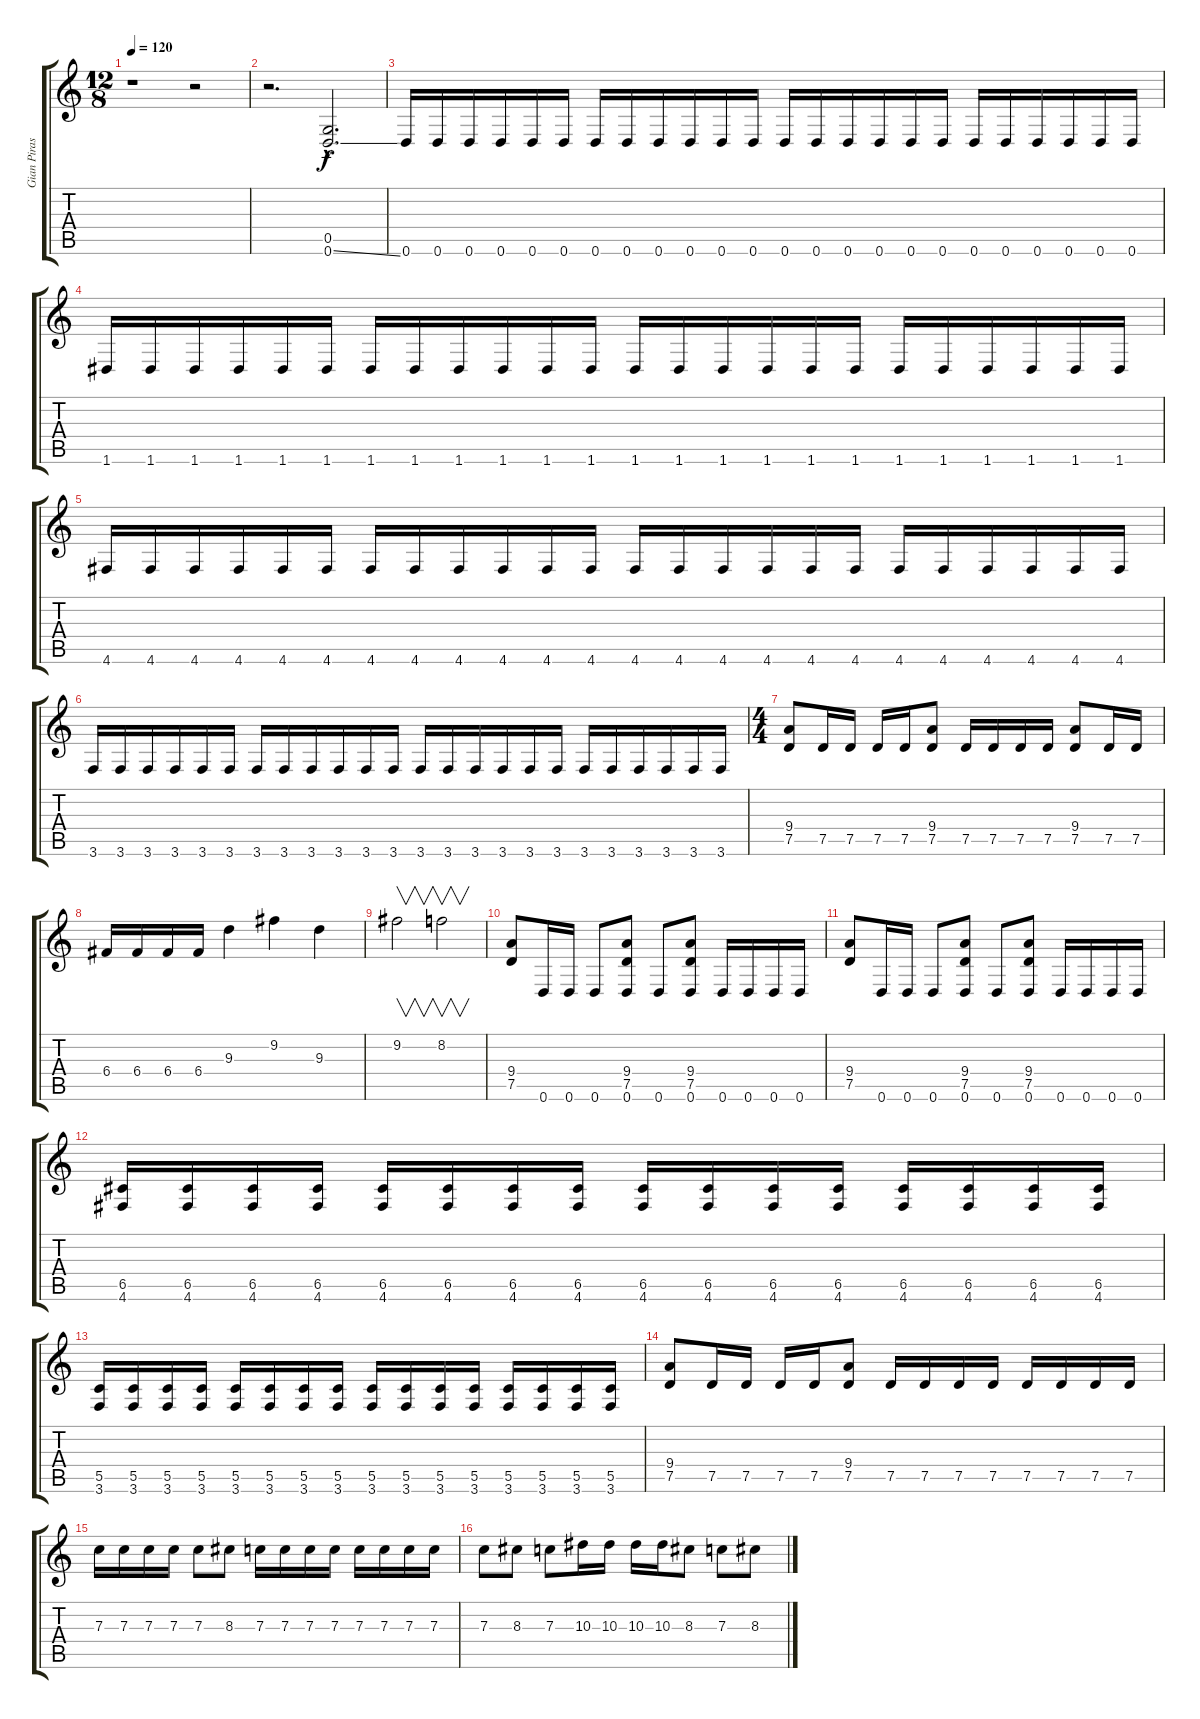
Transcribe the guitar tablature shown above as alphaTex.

\track ("Gian Piras" "Gian Piras") {instrument distortionguitar}
\staff {score tabs}
\tuning (D4 A3 F3 C3 G2 D2) {hide}
\ts (12 8)
\tempo 120
\clef g2
\ks c
r.1{dy f} r.2 |
r.2{d} (0.5{hac} 0.6{ss hac}).2{d} |
0.6.16 0.6.16 0.6.16 0.6.16 0.6.16 0.6.16 0.6.16 0.6.16 0.6.16 0.6.16 0.6.16 0.6.16 0.6.16 0.6.16 0.6.16 0.6.16 0.6.16 0.6.16 0.6.16 0.6.16 0.6.16 0.6.16 0.6.16 0.6.16 |
1.6.16 1.6.16 1.6.16 1.6.16 1.6.16 1.6.16 1.6.16 1.6.16 1.6.16 1.6.16 1.6.16 1.6.16 1.6.16 1.6.16 1.6.16 1.6.16 1.6.16 1.6.16 1.6.16 1.6.16 1.6.16 1.6.16 1.6.16 1.6.16 |
4.6.16 4.6.16 4.6.16 4.6.16 4.6.16 4.6.16 4.6.16 4.6.16 4.6.16 4.6.16 4.6.16 4.6.16 4.6.16 4.6.16 4.6.16 4.6.16 4.6.16 4.6.16 4.6.16 4.6.16 4.6.16 4.6.16 4.6.16 4.6.16 |
3.6.16 3.6.16 3.6.16 3.6.16 3.6.16 3.6.16 3.6.16 3.6.16 3.6.16 3.6.16 3.6.16 3.6.16 3.6.16 3.6.16 3.6.16 3.6.16 3.6.16 3.6.16 3.6.16 3.6.16 3.6.16 3.6.16 3.6.16 3.6.16 |
\ts (4 4)
(9.4 7.5).8 7.5.16 7.5.16 7.5.16 7.5.16 (9.4 7.5).8 7.5.16 7.5.16 7.5.16 7.5.16 (9.4 7.5).8 7.5.16 7.5.16 |
6.4.16 6.4.16 6.4.16 6.4.16 9.3.4 9.2.4 9.3.4 |
9.2.2{v} 8.2.2{v} |
(9.4 7.5).8 0.6.16 0.6.16 0.6.8 (9.4 7.5 0.6).8 0.6.8 (9.4 7.5 0.6).8 0.6.16 0.6.16 0.6.16 0.6.16 |
(9.4 7.5).8 0.6.16 0.6.16 0.6.8 (9.4 7.5 0.6).8 0.6.8 (9.4 7.5 0.6).8 0.6.16 0.6.16 0.6.16 0.6.16 |
(6.5 4.6).16 (6.5 4.6).16 (6.5 4.6).16 (6.5 4.6).16 (6.5 4.6).16 (6.5 4.6).16 (6.5 4.6).16 (6.5 4.6).16 (6.5 4.6).16 (6.5 4.6).16 (6.5 4.6).16 (6.5 4.6).16 (6.5 4.6).16 (6.5 4.6).16 (6.5 4.6).16 (6.5 4.6).16 |
(5.5 3.6).16 (5.5 3.6).16 (5.5 3.6).16 (5.5 3.6).16 (5.5 3.6).16 (5.5 3.6).16 (5.5 3.6).16 (5.5 3.6).16 (5.5 3.6).16 (5.5 3.6).16 (5.5 3.6).16 (5.5 3.6).16 (5.5 3.6).16 (5.5 3.6).16 (5.5 3.6).16 (5.5 3.6).16 |
(9.4 7.5).8 7.5.16 7.5.16 7.5.16 7.5.16 (9.4 7.5).8 7.5.16 7.5.16 7.5.16 7.5.16 7.5.16 7.5.16 7.5.16 7.5.16 |
7.3.16 7.3.16 7.3.16 7.3.16 7.3.8 8.3.8 7.3.16 7.3.16 7.3.16 7.3.16 7.3.16 7.3.16 7.3.16 7.3.16 |
7.3.8 8.3.8 7.3.8 10.3.16 10.3.16 10.3.16 10.3.16 8.3.8 7.3.8 8.3.8
